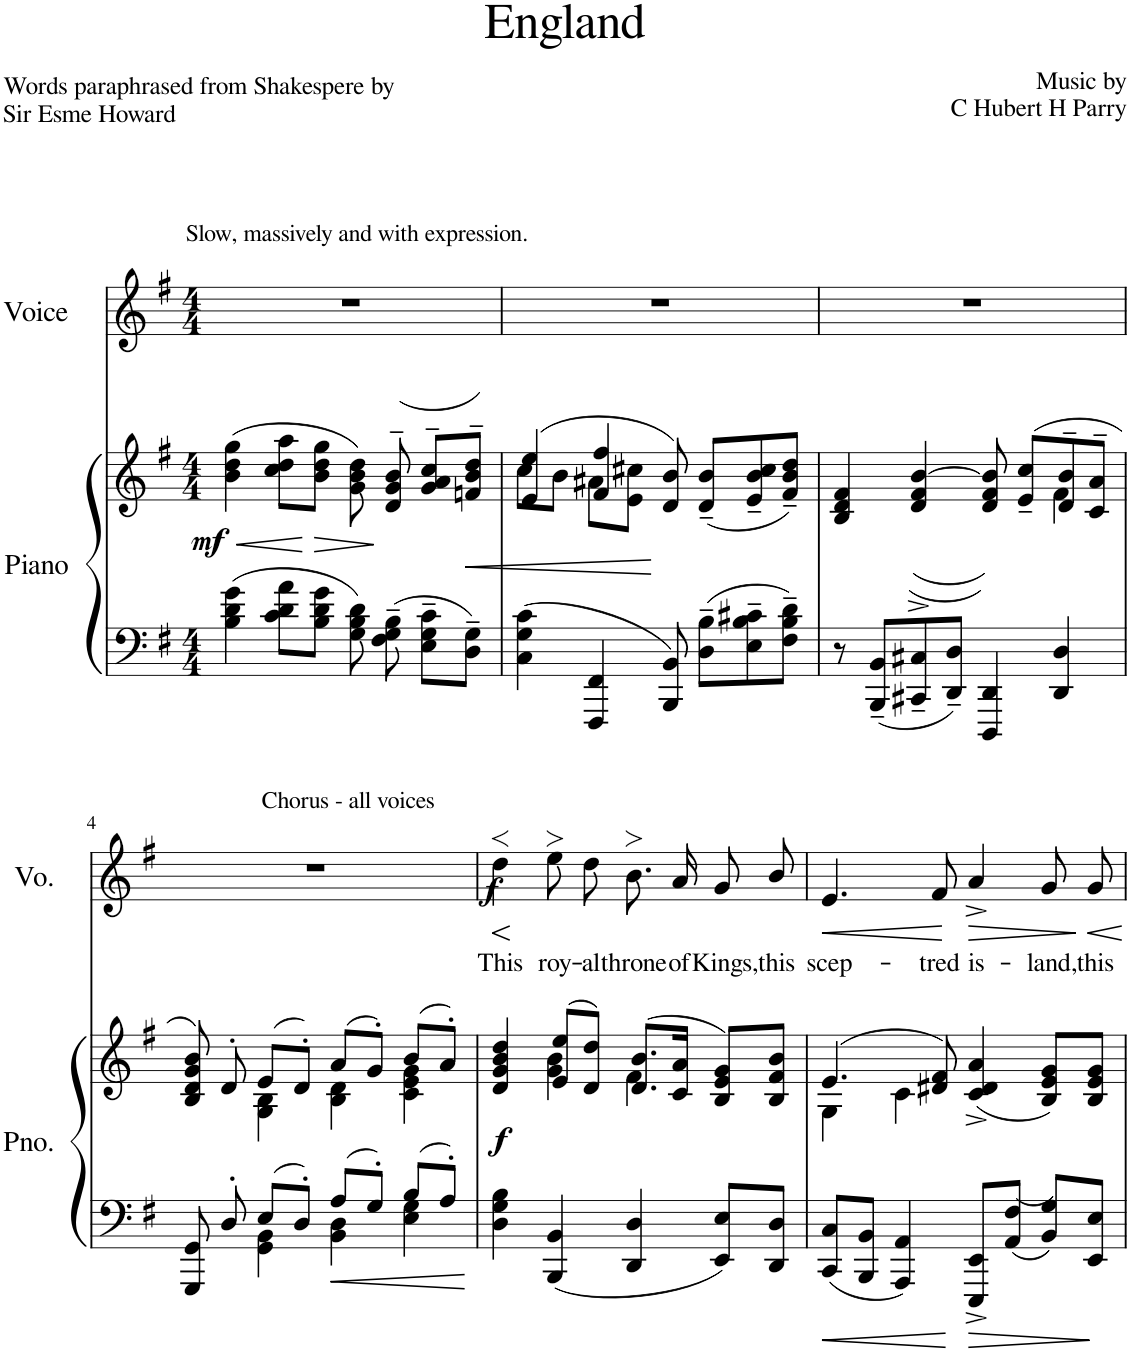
**kern	**kern	**dynam	**kern	**text	**dynam
*part2	*part2	*part2	*part1	*part1	*part1
*staff3	*staff2	*staff2/3	*staff1	*staff1	*staff1
*I"Piano	*	*	*I"Voice	*	*
*I'Pno.	*	*	*I'Vo.	*	*
*clefF4	*clefG2	*	*clefG2	*	*
*k[f#]	*k[f#]	*	*k[f#]	*	*
*M4/4	*M4/4	*	*M4/4	*	*
=1	=1	=1	=1	=1	=1
!	!	!	!LO:TX:a:t=Slow, massively and with expression.	!	!
!	!	!LO:HP:b	!	!	!
!	!	!LO:DY:n=1:b	!	!	!
4B\ 4d\ 4g\	(4b\ 4dd\ 4gg\	< mf	1r	.	.
8c\ 8d\ 8a\L	8cc\ 8dd\ 8aa\L	.	.	.	.
!	!	!LO:HP:n=1:b	!	!	!
8B\ 8d\ 8g\J	8b\ 8dd\ 8gg\J	[ >	.	.	.
8G\ 8B\ 8d\	8g\ 8b\ 8dd\)	.	.	.	.
8F#\~ 8G\~ 8B\~	(8d/~> 8g/~> 8b/~>	]	.	.	.
8E\~ 8G\~ 8c\~L	8g/~> 8a/~> 8cc/~>L	.	.	.	.
!	!	!LO:HP:b	!	!	!
8D\~ 8G\~J	8fn/~> 8b/~> 8dd/~>J)	<	.	.	.
=2	=2	=2	=2	=2	=2
*	*^	*	*	*	*
4C\ 4G\ 4c\	(4e/ 4ee/	8cc\L	.	1r	.	.
.	.	8b\J	.	.	.	.
4FFF#/ 4FF#/	4f#/ 4ff#/	8a#X\L	.	.	.	.
.	.	8e\ 8cc#X\J	.	.	.	.
8BBB/ 8BB/	8d/ 8b/)	2ryy	[	.	.	.
8D\~ 8B\~L	(8d/~ 8b/~L	.	.	.	.	.
8E\~ 8B\~ 8c#X\~	8e/~ 8b/~ 8cc#/~	.	.	.	.	.
8F#\~ 8B\~ 8d\~J	8f#/~ 8b/~ 8dd/~J)	.	.	.	.	.
=3	=3	=3	=3	=3	=3	=3
8r	4B/ 4d/ 4f#/	2ryy	.	1r	.	.
8BBB/~ 8BB/~L	.	.	.	.	.	.
8CC#X/~ 8C#X/~	((4d/^ 4f#/^ [4b/^	.	.	.	.	.
8DD/~ 8D/~J	.	.	.	.	.	.
4DDD/ 4DD/	8d/ 8f#/ 8b/]))	4ryy	.	.	.	.
.	(8e/~ 8cc/~L	.	.	.	.	.
4DD/ 4D/	8d/~ 8b/~	4f#\	.	.	.	.
.	8c/~ 8a/~J	.	.	.	.	.
!!LO:LB:g=z
=4	=4	=4	=4	=4	=4	=4
*^	*	*	*	*	*	*
!	!	!	!	!	!LO:TX:a:t=Chorus - all voices	!	!
8GGG/ 8GG/	4ryy	8B/ 8d/ 8g/ 8b/)	4ryy	.	1r	.	.
8D'>/	.	8d'>/	.	.	.	.	.
8E/L	4GG\ 4BB\	(8e/L	4G\ 4B\	.	.	.	.
8D'/J	.	8d'>/J)	.	.	.	.	.
8A/L	4BB\ 4D\	(8a/L	4B\ 4d\	.	.	.	.
8G'/J	.	8g'>/J)	.	.	.	.	.
8B/L	4E\ 4G\	(8b/L	4c\ 4e\ 4g\	.	.	.	.
8A'/J	.	8a'>/J)	.	.	.	.	.
*v	*v	*	*	*	*	*	*
=5	=5	=5	=5	=5	=5	=5
!	!	!	!LO:DY:b	!	!LO:LY:b	!LO:HP:b
!	!	!	!	!	!	!LO:DY:n=1:b
4D\ 4G\ 4B\	4d/ 4g/ 4b/ 4dd/	4ryy	f	4dd>\	This	< f
!	!	!	!	!	!LO:LY:b	!
4BBB/ 4BB/	(8e/ 8ee/L	4g\ 4b\	.	8ee>\L	roy-	.
!	!	!	!	!	!LO:LY:b	!
.	8d/ 8dd/J)	.	.	8dd\J	al	.
!	!	!	!	!	!LO:LY:b	!
4DD/ 4D/	(8.d/ 8.b/L	4f#\	.	8.b>/L	throne	.
!	!	!	!	!	!LO:LY:b	!
.	16c/ 16a/Jk	.	.	16a/Jk	of	.
!	!	!	!	!	!LO:LY:b	!
8EE/ 8E/L	8B/ 8e/ 8g/L)	4ryy	.	8g/L	Kings,	.
!	!	!	!	!	!LO:LY:b	!
8DD/ 8D/J	8B/ 8f#/ 8b/J	.	.	8b/J	this	.
*	*v	*v	*	*	*	*
.	.	.	.	.	[
=6	=6	=6	=6	=6	=6
*	*^	*	*	*	*
!	!	!	!	!	!LO:LY:b	!LO:HP:b
8CC/ 8C/L	(4.e/	4G\	.	4.e/	scep-	<
8BBB/ 8BB/J	.	.	.	.	.	.
4AAA/ 4AA/	.	4c\	.	.	.	.
!	!	!	!	!	!LO:LY:b	!
.	8d#X/ 8f#/)	.	.	8f#/	tred	.
!	!	!	!	!	!LO:LY:b	!LO:HP:n=1:b
8EEE/^ 8EE/^L	(4c/^ 4d#/^ 4a/^	2ryy	.	4a^/	is-	[ >
8AA/ 8F#/J	.	.	.	.	.	.
!	!	!	!	!	!LO:LY:b	!
8BB/ 8G/L	8B/ 8e/ 8g/L)	.	.	8g/L	land,	.
!	!	!	!	!	!LO:LY:b	!
8EE/ 8E/J	8B/ 8e/ 8g/J	.	.	8g/J	this	]
*	*v	*v	*	*	*	*
=	=	=	=	=	=
*-	*-	*-	*-	*-	*-
